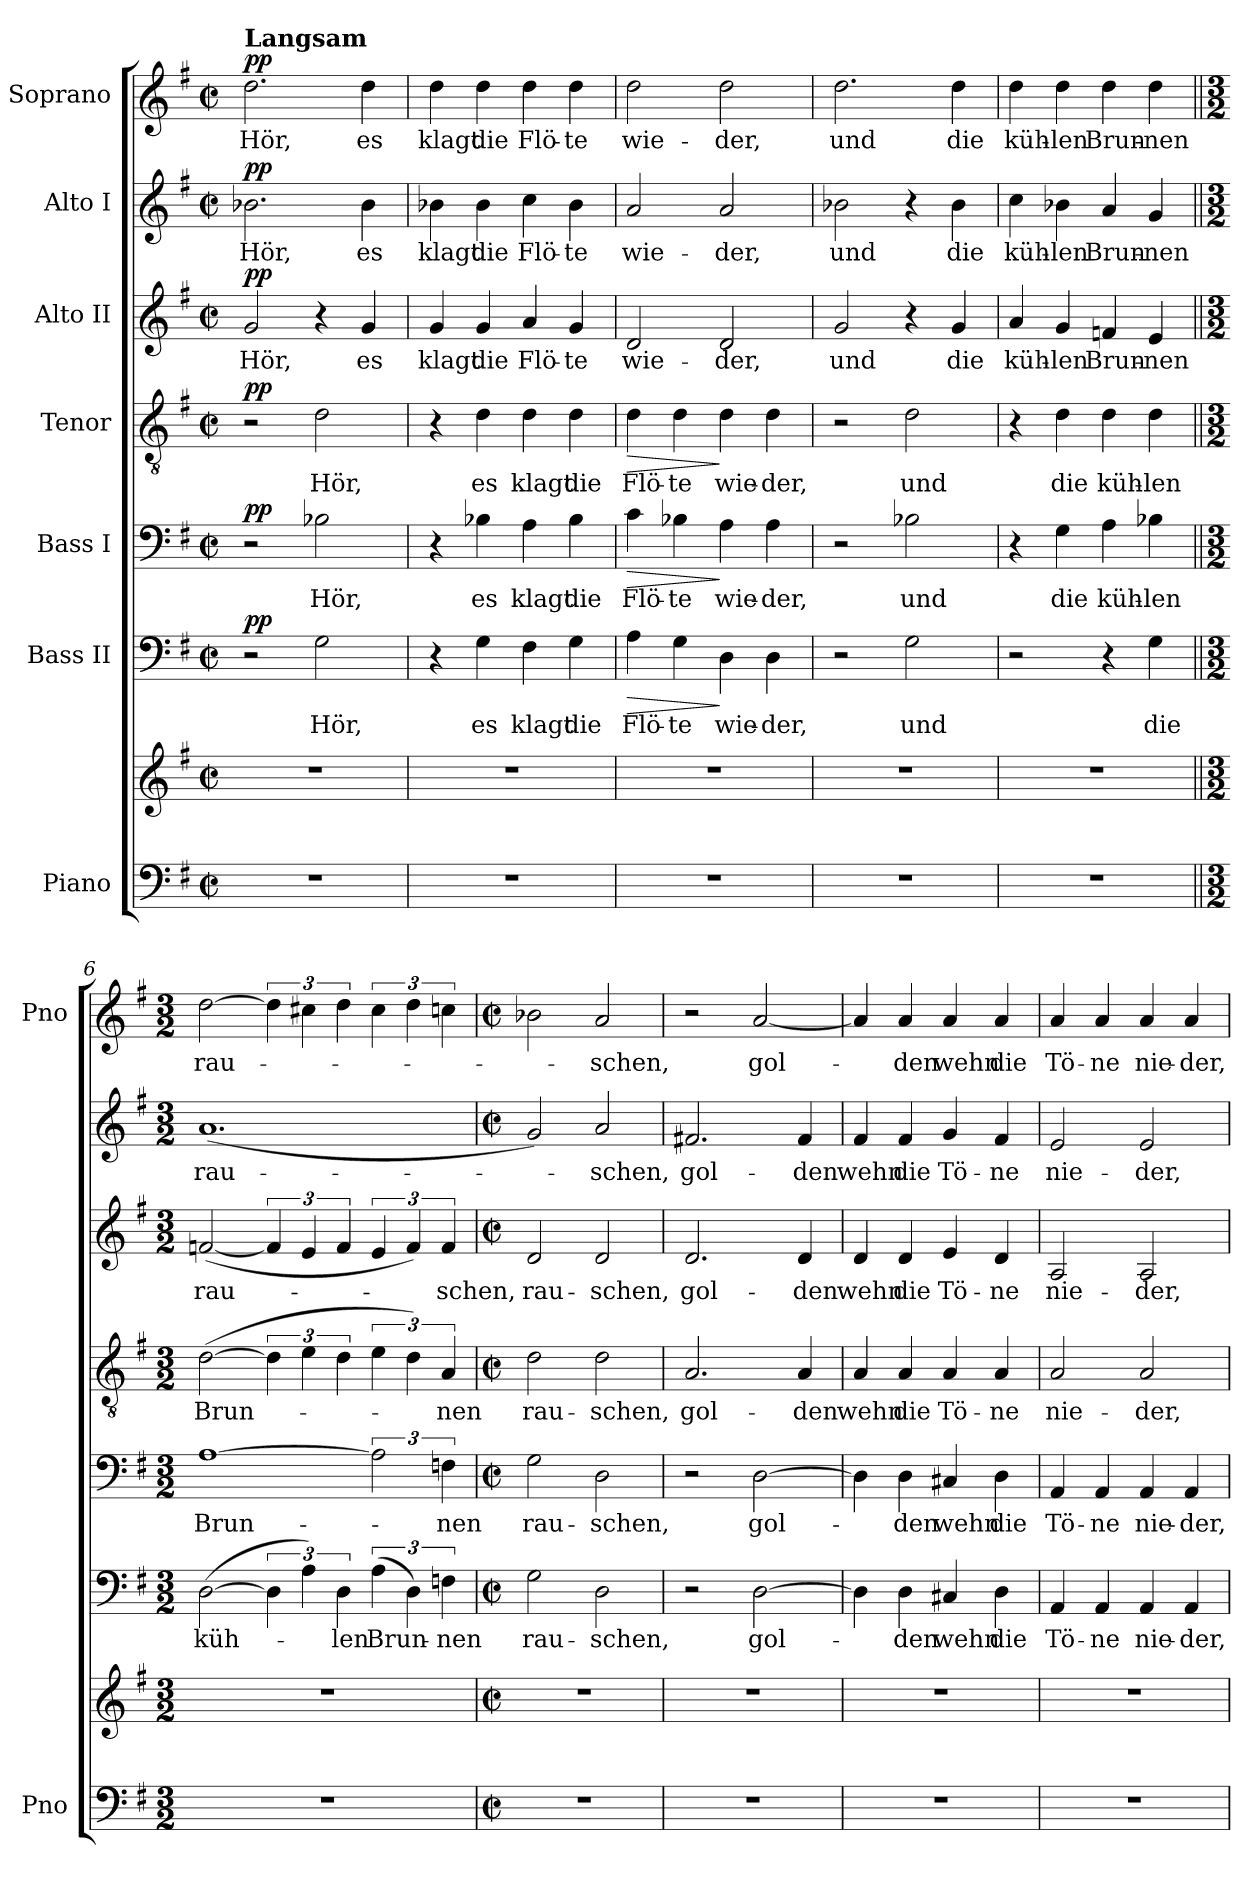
**kern	**kern	**kern	**text	**dynam	**kern	**text	**dynam	**kern	**text	**dynam	**kern	**text	**dynam	**kern	**text	**dynam	**kern	**text	**dynam
*part7	*part7	*part6	*part6	*part6	*part5	*part5	*part5	*part4	*part4	*part4	*part3	*part3	*part3	*part2	*part2	*part2	*part1	*part1	*part1
*staff8	*staff7	*staff6	*staff6	*staff6	*staff5	*staff5	*staff5	*staff4	*staff4	*staff4	*staff3	*staff3	*staff3	*staff2	*staff2	*staff2	*staff1	*staff1	*staff1
*I"Piano	*	*I"Bass II	*	*	*I"Bass I	*	*	*I"Tenor	*	*	*I"Alto II	*	*	*I"Alto I	*	*	*I"Soprano	*	*
*I'Pno	*	*	*	*	*	*	*	*	*	*	*	*	*	*	*	*	*I'Pno	*	*
*clefF4	*clefG2	*clefF4	*	*	*clefF4	*	*	*clefGv2	*	*	*clefG2	*	*	*clefG2	*	*	*clefG2	*	*
*k[f#]	*k[f#]	*k[f#]	*	*	*k[f#]	*	*	*k[f#]	*	*	*k[f#]	*	*	*k[f#]	*	*	*k[f#]	*	*
*G:	*G:	*G:	*	*	*G:	*	*	*G:	*	*	*G:	*	*	*G:	*	*	*G:	*	*
*M2/2	*M2/2	*M2/2	*	*	*M2/2	*	*	*M2/2	*	*	*M2/2	*	*	*M2/2	*	*	*M2/2	*	*
*met(c|)	*met(c|)	*met(c|)	*	*	*met(c|)	*	*	*met(c|)	*	*	*met(c|)	*	*	*met(c|)	*	*	*met(c|)	*	*
=1	=1	=1	=1	=1	=1	=1	=1	=1	=1	=1	=1	=1	=1	=1	=1	=1	=1	=1	=1
!	!	!	!	!	!	!	!	!	!	!	!	!	!	!	!	!	!LO:TX:a:B:t=Langsam	!	!
!	!	!	!	!LO:DY:b	!	!	!LO:DY:b	!	!	!LO:DY:b	!	!LO:LY:b	!LO:DY:b	!	!LO:LY:b	!LO:DY:b	!	!LO:LY:b	!LO:DY:b
1r	1r	2r	.	pp	2r	.	pp	2r	.	pp	2g/	Hör,	pp	2.b-X\	Hör,	pp	2.dd\	Hör,	pp
!	!	!	!LO:LY:b	!	!	!LO:LY:b	!	!	!LO:LY:b	!	!	!	!	!	!	!	!	!	!
.	.	2G\	Hör,	.	2B-X\	Hör,	.	2d\	Hör,	.	4r	.	.	.	.	.	.	.	.
!	!	!	!	!	!	!	!	!	!	!	!	!LO:LY:b	!	!	!LO:LY:b	!	!	!LO:LY:b	!
.	.	.	.	.	.	.	.	.	.	.	4g/	es	.	4b-\	es	.	4dd\	es	.
=2	=2	=2	=2	=2	=2	=2	=2	=2	=2	=2	=2	=2	=2	=2	=2	=2	=2	=2	=2
!	!	!	!	!	!	!	!	!	!	!	!	!LO:LY:b	!	!	!LO:LY:b	!	!	!LO:LY:b	!
1r	1r	4r	.	.	4r	.	.	4r	.	.	4g/	klagt	.	4b-X\	klagt	.	4dd\	klagt	.
!	!	!	!LO:LY:b	!	!	!LO:LY:b	!	!	!LO:LY:b	!	!	!LO:LY:b	!	!	!LO:LY:b	!	!	!LO:LY:b	!
.	.	4G\	es	.	4B-X\	es	.	4d\	es	.	4g/	die	.	4b-\	die	.	4dd\	die	.
!	!	!	!LO:LY:b	!	!	!LO:LY:b	!	!	!LO:LY:b	!	!	!LO:LY:b	!	!	!LO:LY:b	!	!	!LO:LY:b	!
.	.	4F#\	klagt	.	4A\	klagt	.	4d\	klagt	.	4a/	Flö-	.	4cc\	Flö-	.	4dd\	Flö-	.
!	!	!	!LO:LY:b	!	!	!LO:LY:b	!	!	!LO:LY:b	!	!	!LO:LY:b	!	!	!LO:LY:b	!	!	!LO:LY:b	!
.	.	4G\	die	.	4B-\	die	.	4d\	die	.	4g/	-te	.	4b-\	-te	.	4dd\	-te	.
=3	=3	=3	=3	=3	=3	=3	=3	=3	=3	=3	=3	=3	=3	=3	=3	=3	=3	=3	=3
!	!	!	!LO:LY:b	!LO:HP:b	!	!LO:LY:b	!LO:HP:b	!	!LO:LY:b	!LO:HP:b	!	!LO:LY:b	!	!	!LO:LY:b	!	!	!LO:LY:b	!
1r	1r	4A\	Flö-	>	4c\	Flö-	>	4d\	Flö-	>	2d/	wie-	.	2a/	wie-	.	2dd\	wie-	.
!	!	!	!LO:LY:b	!	!	!LO:LY:b	!	!	!LO:LY:b	!	!	!	!	!	!	!	!	!	!
.	.	4G\	-te	.	4B-X\	-te	.	4d\	-te	.	.	.	.	.	.	.	.	.	.
!	!	!	!LO:LY:b	!	!	!LO:LY:b	!	!	!LO:LY:b	!	!	!LO:LY:b	!	!	!LO:LY:b	!	!	!LO:LY:b	!
.	.	4D\	wie-	]	4A\	wie-	]	4d\	wie-	]	2d/	-der,	.	2a/	-der,	.	2dd\	-der,	.
!	!	!	!LO:LY:b	!	!	!LO:LY:b	!	!	!LO:LY:b	!	!	!	!	!	!	!	!	!	!
.	.	4D\	-der,	.	4A\	-der,	.	4d\	-der,	.	.	.	.	.	.	.	.	.	.
=4	=4	=4	=4	=4	=4	=4	=4	=4	=4	=4	=4	=4	=4	=4	=4	=4	=4	=4	=4
!	!	!	!	!	!	!	!	!	!	!	!	!LO:LY:b	!	!	!LO:LY:b	!	!	!LO:LY:b	!
1r	1r	2r	.	.	2r	.	.	2r	.	.	2g/	und	.	2b-X\	und	.	2.dd\	und	.
!	!	!	!LO:LY:b	!	!	!LO:LY:b	!	!	!LO:LY:b	!	!	!	!	!	!	!	!	!	!
.	.	2G\	und	.	2B-X\	und	.	2d\	und	.	4r	.	.	4r	.	.	.	.	.
!	!	!	!	!	!	!	!	!	!	!	!	!LO:LY:b	!	!	!LO:LY:b	!	!	!LO:LY:b	!
.	.	.	.	.	.	.	.	.	.	.	4g/	die	.	4b-\	die	.	4dd\	die	.
=5	=5	=5	=5	=5	=5	=5	=5	=5	=5	=5	=5	=5	=5	=5	=5	=5	=5	=5	=5
!	!	!	!	!	!	!	!	!	!	!	!	!LO:LY:b	!	!	!LO:LY:b	!	!	!LO:LY:b	!
1r	1r	2r	.	.	4r	.	.	4r	.	.	4a/	küh-	.	4cc\	küh-	.	4dd\	küh-	.
!	!	!	!	!	!	!LO:LY:b	!	!	!LO:LY:b	!	!	!LO:LY:b	!	!	!LO:LY:b	!	!	!LO:LY:b	!
.	.	.	.	.	4G\	die	.	4d\	die	.	4g/	-len	.	4b-X\	-len	.	4dd\	-len	.
!	!	!	!	!	!	!LO:LY:b	!	!	!LO:LY:b	!	!	!LO:LY:b	!	!	!LO:LY:b	!	!	!LO:LY:b	!
.	.	4r	.	.	4A\	küh-	.	4d\	küh-	.	4fn/	Brun-	.	4a/	Brun-	.	4dd\	Brun-	.
!	!	!	!LO:LY:b	!	!	!LO:LY:b	!	!	!LO:LY:b	!	!	!LO:LY:b	!	!	!LO:LY:b	!	!	!LO:LY:b	!
.	.	4G\	die	.	4B-X\	-len	.	4d\	-len	.	4e/	-nen	.	4g/	-nen	.	4dd\	-nen	.
!!LO:PB:g=z
=6||	=6||	=6||	=6||	=6||	=6||	=6||	=6||	=6||	=6||	=6||	=6||	=6||	=6||	=6||	=6||	=6||	=6||	=6||	=6||
*M3/2	*M3/2	*M3/2	*	*	*M3/2	*	*	*M3/2	*	*	*M3/2	*	*	*M3/2	*	*	*M3/2	*	*
!	!	!	!LO:LY:b	!	!	!LO:LY:b	!	!	!LO:LY:b	!	!	!LO:LY:b	!	!	!LO:LY:b	!	!	!LO:LY:b	!
1.r	1.r	(>[2D\	küh-	.	[1A	Brun-	.	(>[2d\	Brun-	.	(<[2fn/	rau-	.	(<1.a	rau-	.	[2dd\	rau-	.
.	.	6D\]	.	.	.	.	.	6d\]	.	.	6f/]	.	.	.	.	.	6dd\]	.	.
.	.	6A\)	.	.	.	.	.	6e\	.	.	6e/	.	.	.	.	.	6cc#X\	.	.
!	!	!	!LO:LY:b	!	!	!	!	!	!	!	!	!	!	!	!	!	!	!	!
.	.	6D\	-len	.	.	.	.	6d\	.	.	6f/	.	.	.	.	.	6dd\	.	.
!	!	!	!LO:LY:b	!	!	!	!	!	!	!	!	!	!	!	!	!	!	!	!
.	.	(>6A\	Brun-	.	3A\]	.	.	6e\	.	.	6e/	.	.	.	.	.	6cc#\	.	.
.	.	6D\)	.	.	.	.	.	6d\)	.	.	6f/)	.	.	.	.	.	6dd\	.	.
!	!	!	!LO:LY:b	!	!	!LO:LY:b	!	!	!LO:LY:b	!	!	!LO:LY:b	!	!	!	!	!	!	!
.	.	6Fn\	-nen	.	6Fn\	-nen	.	6A/	-nen	.	6f/	-schen,	.	.	.	.	6ccn\	.	.
=7	=7	=7	=7	=7	=7	=7	=7	=7	=7	=7	=7	=7	=7	=7	=7	=7	=7	=7	=7
*M2/2	*M2/2	*M2/2	*	*	*M2/2	*	*	*M2/2	*	*	*M2/2	*	*	*M2/2	*	*	*M2/2	*	*
*met(c|)	*met(c|)	*met(c|)	*	*	*met(c|)	*	*	*met(c|)	*	*	*met(c|)	*	*	*met(c|)	*	*	*met(c|)	*	*
!	!	!	!LO:LY:b	!	!	!LO:LY:b	!	!	!LO:LY:b	!	!	!LO:LY:b	!	!	!	!	!	!	!
1r	1r	2G\	rau-	.	2G\	rau-	.	2d\	rau-	.	2d/	rau-	.	2g/)	.	.	2b-X\	.	.
!	!	!	!LO:LY:b	!	!	!LO:LY:b	!	!	!LO:LY:b	!	!	!LO:LY:b	!	!	!LO:LY:b	!	!	!LO:LY:b	!
.	.	2D\	-schen,	.	2D\	-schen,	.	2d\	-schen,	.	2d/	-schen,	.	2a/	-schen,	.	2a/	-schen,	.
=8	=8	=8	=8	=8	=8	=8	=8	=8	=8	=8	=8	=8	=8	=8	=8	=8	=8	=8	=8
!	!	!	!	!	!	!	!	!	!LO:LY:b	!	!	!LO:LY:b	!	!	!LO:LY:b	!	!	!	!
1r	1r	2r	.	.	2r	.	.	2.A/	gol-	.	2.d/	gol-	.	2.f#X/	gol-	.	2r	.	.
!	!	!	!LO:LY:b	!	!	!LO:LY:b	!	!	!	!	!	!	!	!	!	!	!	!LO:LY:b	!
.	.	[2D\	gol-	.	[2D\	gol-	.	.	.	.	.	.	.	.	.	.	[2a/	gol-	.
!	!	!	!	!	!	!	!	!	!LO:LY:b	!	!	!LO:LY:b	!	!	!LO:LY:b	!	!	!	!
.	.	.	.	.	.	.	.	4A/	-den	.	4d/	-den	.	4f#/	-den	.	.	.	.
=9	=9	=9	=9	=9	=9	=9	=9	=9	=9	=9	=9	=9	=9	=9	=9	=9	=9	=9	=9
!	!	!	!	!	!	!	!	!	!LO:LY:b	!	!	!LO:LY:b	!	!	!LO:LY:b	!	!	!	!
1r	1r	4D\]	.	.	4D\]	.	.	4A/	wehn	.	4d/	wehn	.	4f#/	wehn	.	4a/]	.	.
!	!	!	!LO:LY:b	!	!	!LO:LY:b	!	!	!LO:LY:b	!	!	!LO:LY:b	!	!	!LO:LY:b	!	!	!LO:LY:b	!
.	.	4D\	-den	.	4D\	-den	.	4A/	die	.	4d/	die	.	4f#/	die	.	4a/	-den	.
!	!	!	!LO:LY:b	!	!	!LO:LY:b	!	!	!LO:LY:b	!	!	!LO:LY:b	!	!	!LO:LY:b	!	!	!LO:LY:b	!
.	.	4C#X/	wehn	.	4C#X/	wehn	.	4A/	Tö-	.	4e/	Tö-	.	4g/	Tö-	.	4a/	wehn	.
!	!	!	!LO:LY:b	!	!	!LO:LY:b	!	!	!LO:LY:b	!	!	!LO:LY:b	!	!	!LO:LY:b	!	!	!LO:LY:b	!
.	.	4D\	die	.	4D\	die	.	4A/	-ne	.	4d/	-ne	.	4f#/	-ne	.	4a/	die	.
=10	=10	=10	=10	=10	=10	=10	=10	=10	=10	=10	=10	=10	=10	=10	=10	=10	=10	=10	=10
!	!	!	!LO:LY:b	!	!	!LO:LY:b	!	!	!LO:LY:b	!	!	!LO:LY:b	!	!	!LO:LY:b	!	!	!LO:LY:b	!
1r	1r	4AA/	Tö-	.	4AA/	Tö-	.	2A/	nie-	.	2A/	nie-	.	2e/	nie-	.	4a/	Tö-	.
!	!	!	!LO:LY:b	!	!	!LO:LY:b	!	!	!	!	!	!	!	!	!	!	!	!LO:LY:b	!
.	.	4AA/	-ne	.	4AA/	-ne	.	.	.	.	.	.	.	.	.	.	4a/	-ne	.
!	!	!	!LO:LY:b	!	!	!LO:LY:b	!	!	!LO:LY:b	!	!	!LO:LY:b	!	!	!LO:LY:b	!	!	!LO:LY:b	!
.	.	4AA/	nie-	.	4AA/	nie-	.	2A/	-der,	.	2A/	-der,	.	2e/	-der,	.	4a/	nie-	.
!	!	!	!LO:LY:b	!	!	!LO:LY:b	!	!	!	!	!	!	!	!	!	!	!	!LO:LY:b	!
.	.	4AA/	-der,	.	4AA/	-der,	.	.	.	.	.	.	.	.	.	.	4a/	-der,	.
=	=	=	=	=	=	=	=	=	=	=	=	=	=	=	=	=	=	=	=
*-	*-	*-	*-	*-	*-	*-	*-	*-	*-	*-	*-	*-	*-	*-	*-	*-	*-	*-	*-
